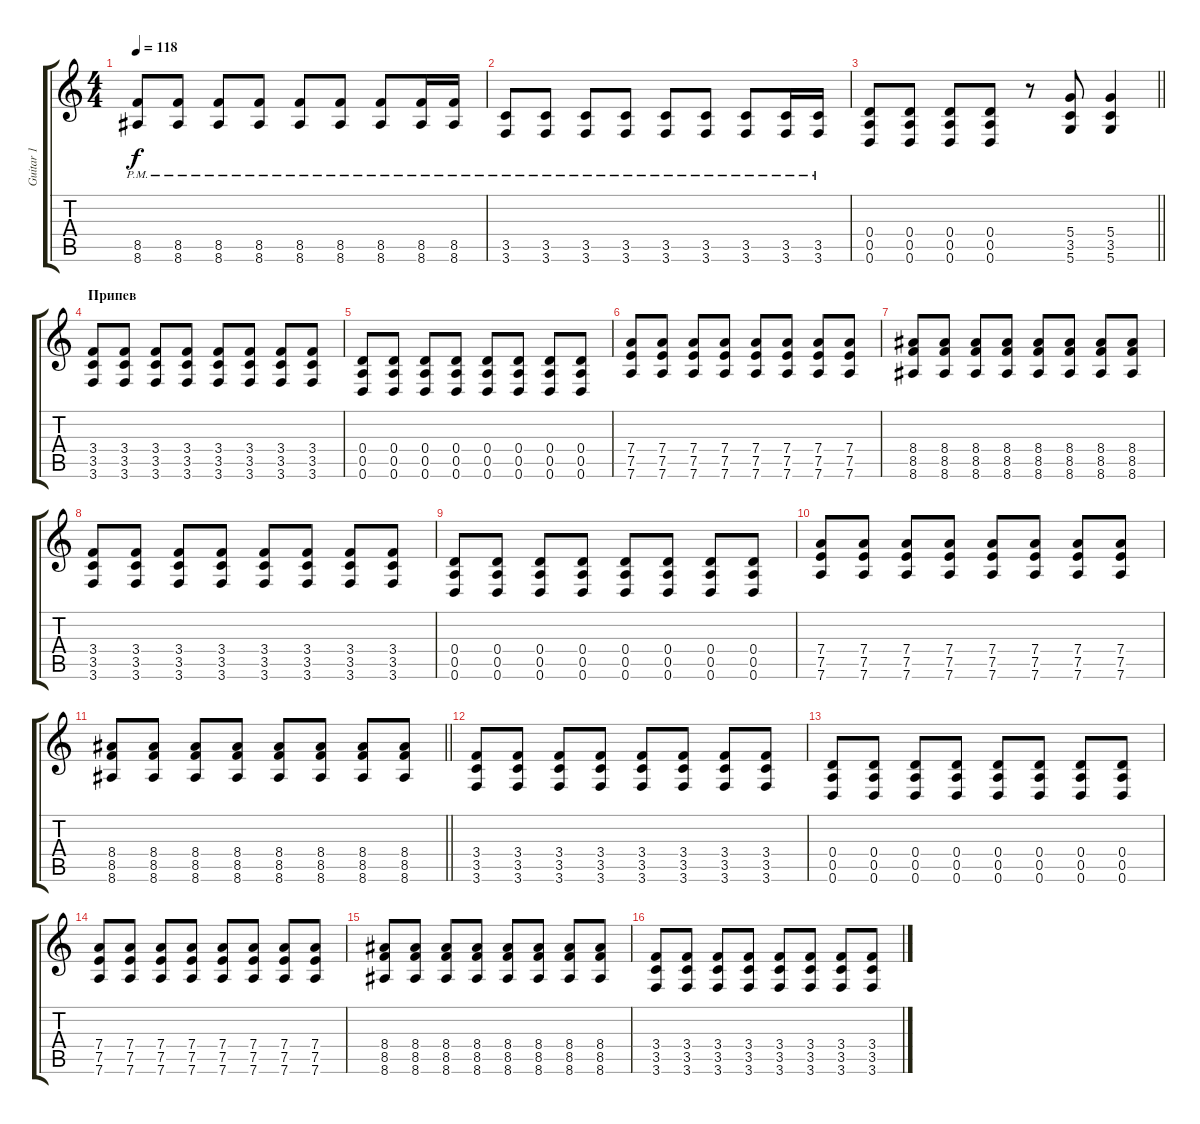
\track ("Guitar 1" "Guitar 1") {instrument distortionguitar}
\staff {score tabs}
\tuning (E4 B3 G3 D3 A2 D2) {hide}
\ts (4 4)
\tempo 118
\clef g2
\ks c
(8.5{pm} 8.6{pm}).8{dy f} (8.5{pm} 8.6{pm}).8 (8.5{pm} 8.6{pm}).8 (8.5{pm} 8.6{pm}).8 (8.5{pm} 8.6{pm}).8 (8.5{pm} 8.6{pm}).8 (8.5{pm} 8.6{pm}).8 (8.5{pm} 8.6{pm}).16 (8.5{pm} 8.6{pm}).16 |
(3.5{pm} 3.6{pm}).8 (3.5{pm} 3.6{pm}).8 (3.5{pm} 3.6{pm}).8 (3.5{pm} 3.6{pm}).8 (3.5{pm} 3.6{pm}).8 (3.5{pm} 3.6{pm}).8 (3.5{pm} 3.6{pm}).8 (3.5{pm} 3.6{pm}).16 (3.5{pm} 3.6{pm}).16 |
\barLineRight lightlight
(0.4 0.5 0.6).8 (0.4 0.5 0.6).8 (0.4 0.5 0.6).8 (0.4 0.5 0.6).8 r.8 (5.4 3.5 5.6).8 (5.4 3.5 5.6).4 |
\section ("" "Припев")
(3.4 3.5 3.6).8 (3.4 3.5 3.6).8 (3.4 3.5 3.6).8 (3.4 3.5 3.6).8 (3.4 3.5 3.6).8 (3.4 3.5 3.6).8 (3.4 3.5 3.6).8 (3.4 3.5 3.6).8 |
(0.4 0.5 0.6).8 (0.4 0.5 0.6).8 (0.4 0.5 0.6).8 (0.4 0.5 0.6).8 (0.4 0.5 0.6).8 (0.4 0.5 0.6).8 (0.4 0.5 0.6).8 (0.4 0.5 0.6).8 |
(7.4 7.5 7.6).8 (7.4 7.5 7.6).8 (7.4 7.5 7.6).8 (7.4 7.5 7.6).8 (7.4 7.5 7.6).8 (7.4 7.5 7.6).8 (7.4 7.5 7.6).8 (7.4 7.5 7.6).8 |
(8.4 8.5 8.6).8 (8.4 8.5 8.6).8 (8.4 8.5 8.6).8 (8.4 8.5 8.6).8 (8.4 8.5 8.6).8 (8.4 8.5 8.6).8 (8.4 8.5 8.6).8 (8.4 8.5 8.6).8 |
(3.4 3.5 3.6).8 (3.4 3.5 3.6).8 (3.4 3.5 3.6).8 (3.4 3.5 3.6).8 (3.4 3.5 3.6).8 (3.4 3.5 3.6).8 (3.4 3.5 3.6).8 (3.4 3.5 3.6).8 |
(0.4 0.5 0.6).8 (0.4 0.5 0.6).8 (0.4 0.5 0.6).8 (0.4 0.5 0.6).8 (0.4 0.5 0.6).8 (0.4 0.5 0.6).8 (0.4 0.5 0.6).8 (0.4 0.5 0.6).8 |
(7.4 7.5 7.6).8 (7.4 7.5 7.6).8 (7.4 7.5 7.6).8 (7.4 7.5 7.6).8 (7.4 7.5 7.6).8 (7.4 7.5 7.6).8 (7.4 7.5 7.6).8 (7.4 7.5 7.6).8 |
\barLineRight lightlight
(8.4 8.5 8.6).8 (8.4 8.5 8.6).8 (8.4 8.5 8.6).8 (8.4 8.5 8.6).8 (8.4 8.5 8.6).8 (8.4 8.5 8.6).8 (8.4 8.5 8.6).8 (8.4 8.5 8.6).8 |
\section ("" "")
(3.4 3.5 3.6).8 (3.4 3.5 3.6).8 (3.4 3.5 3.6).8 (3.4 3.5 3.6).8 (3.4 3.5 3.6).8 (3.4 3.5 3.6).8 (3.4 3.5 3.6).8 (3.4 3.5 3.6).8 |
(0.4 0.5 0.6).8 (0.4 0.5 0.6).8 (0.4 0.5 0.6).8 (0.4 0.5 0.6).8 (0.4 0.5 0.6).8 (0.4 0.5 0.6).8 (0.4 0.5 0.6).8 (0.4 0.5 0.6).8 |
(7.4 7.5 7.6).8 (7.4 7.5 7.6).8 (7.4 7.5 7.6).8 (7.4 7.5 7.6).8 (7.4 7.5 7.6).8 (7.4 7.5 7.6).8 (7.4 7.5 7.6).8 (7.4 7.5 7.6).8 |
(8.4 8.5 8.6).8 (8.4 8.5 8.6).8 (8.4 8.5 8.6).8 (8.4 8.5 8.6).8 (8.4 8.5 8.6).8 (8.4 8.5 8.6).8 (8.4 8.5 8.6).8 (8.4 8.5 8.6).8 |
(3.4 3.5 3.6).8 (3.4 3.5 3.6).8 (3.4 3.5 3.6).8 (3.4 3.5 3.6).8 (3.4 3.5 3.6).8 (3.4 3.5 3.6).8 (3.4 3.5 3.6).8 (3.4 3.5 3.6).8
